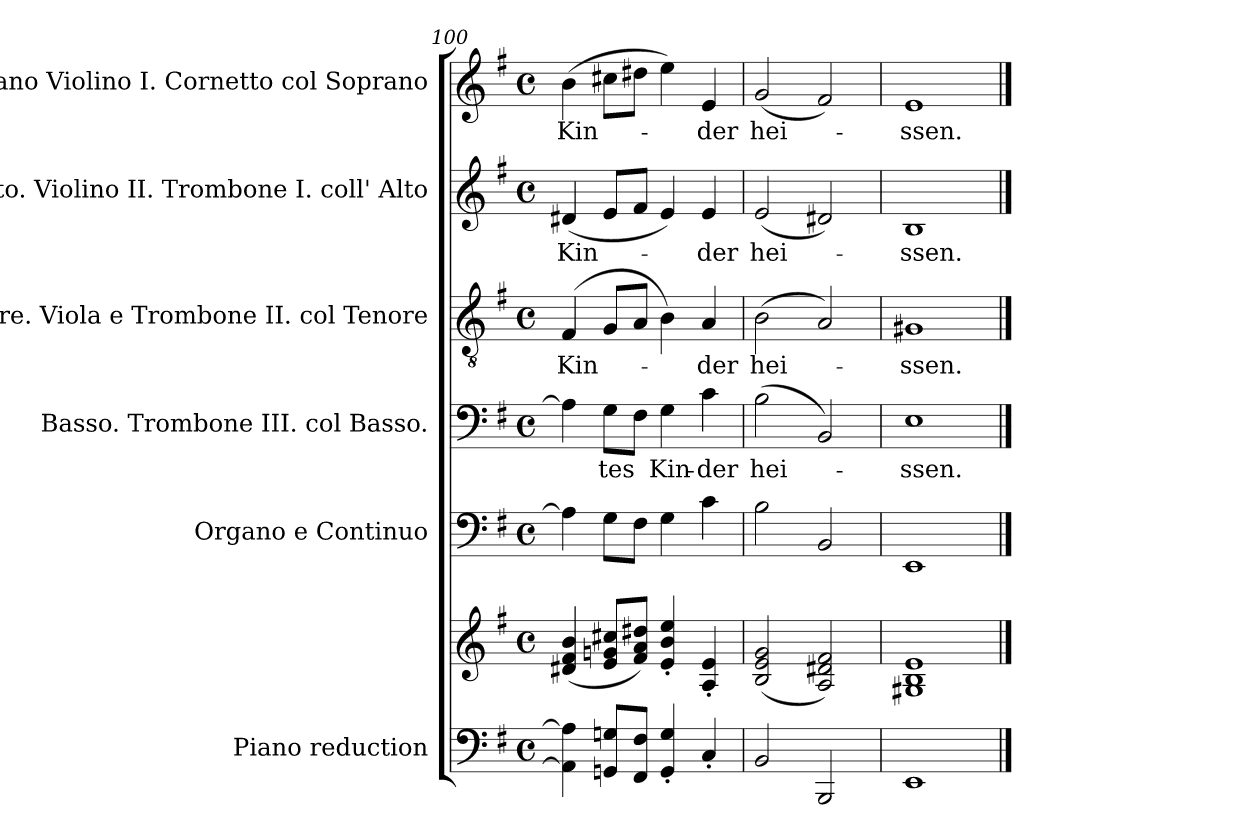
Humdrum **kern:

**kern	**kern	**kern	**kern	**text	**kern	**text	**kern	**text	**kern	**text
*part6	*part6	*part5	*part4	*part4	*part3	*part3	*part2	*part2	*part1	*part1
*staff7	*staff6	*staff5	*staff4	*staff4	*staff3	*staff3	*staff2	*staff2	*staff1	*staff1
*I"Piano reduction	*	*I"Organo e Continuo	*I"Basso. Trombone III. col Basso.	*	*I"Tenore. Viola e Trombone II. col Tenore	*	*I"Alto. Violino II. Trombone I. coll' Alto	*	*I"Soprano Violino I. Cornetto col Soprano	*
*I'Pno	*	*	*	*	*	*	*	*	*	*
*clefF4	*clefG2	*clefF4	*clefF4	*	*clefGv2	*	*clefG2	*	*clefG2	*
*k[f#]	*k[f#]	*k[f#]	*k[f#]	*	*k[f#]	*	*k[f#]	*	*k[f#]	*
*M4/4	*M4/4	*M4/4	*M4/4	*	*M4/4	*	*M4/4	*	*M4/4	*
*met(c)	*met(c)	*met(c)	*met(c)	*	*met(c)	*	*met(c)	*	*met(c)	*
=100	=100	=100	=100	=100	=100	=100	=100	=100	=100	=100
!	!	!	!	!	!	!LO:LY:b	!	!LO:LY:b	!	!LO:LY:b
4AA\] 4A\]	(<4d#X/ 4f#/ 4b/	4A\]	4A\]	.	(>4F#/	Kin-	(<4d#X/	Kin-	(>4b\	Kin-
!	!	!	!	!LO:LY:b	!	!	!	!	!	!
8GGn/ 8Gn/L	8e/ 8gn/ 8cc#X/L	8G\L	8G\L	-tes	8G/L	.	8e/L	.	8cc#X\L	.
8FF#/ 8F#/J	8f#/ 8a/ 8dd#X/J)	8F#\J	8F#\J	.	8A/J	.	8f#/J	.	8dd#X\J	.
!	!	!	!	!LO:LY:b	!	!	!	!	!	!
4GG/' 4G/'	4e/' 4b/' 4ee/'	4G\	4G\	Kin-	4B\)	.	4e/)	.	4ee\)	.
!	!	!	!	!LO:LY:b	!	!LO:LY:b	!	!LO:LY:b	!	!LO:LY:b
4C'/	4A/' 4e/'	4c\	4c\	-der	4A/	-der	4e/	-der	4e/	-der
=101	=101	=101	=101	=101	=101	=101	=101	=101	=101	=101
!	!	!	!	!LO:LY:b	!	!LO:LY:b	!	!LO:LY:b	!	!LO:LY:b
2BB/	(<2B/ 2e/ 2g/	2B\	(>2B\	hei-	(>2B\	hei-	(<2e/	hei-	(<2g/	hei-
2BBB/	2A/ 2d#X/ 2f#/)	2BB/	2BB/)	.	2A/)	.	2d#X/)	.	2f#/)	.
=102	=102	=102	=102	=102	=102	=102	=102	=102	=102	=102
!	!	!	!	!LO:LY:b	!	!LO:LY:b	!	!LO:LY:b	!	!LO:LY:b
1EE	1G#X 1B 1e	1EE	1E	-ssen.	1G#X	-ssen.	1B	-ssen.	1e	-ssen.
==	==	==	==	==	==	==	==	==	==	==
*-	*-	*-	*-	*-	*-	*-	*-	*-	*-	*-
